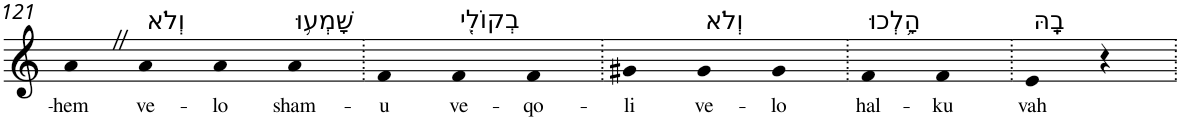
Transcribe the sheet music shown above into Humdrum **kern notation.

**kern	**text
*part1	*part1
*staff1	*staff1
*I"Piano	*
*I'Pno	*
!!LO:PB:g=z
*clefG2	*
*k[]	*
=121	=121
!	!LO:LY:b
4aZ	-hem
!LO:TX:a:t=וְלֹא	!
!	!LO:LY:b
4a	ve-
!	!LO:LY:b
4a	-lo
!LO:TX:a:t=שָׁמְע֥וּ	!
!	!LO:LY:b
4a	sham-
=122.	=122.
!	!LO:LY:b
4f	-u
!LO:TX:a:t=בְקוֹלִ֖י	!
!	!LO:LY:b
4f	ve-
!	!LO:LY:b
4f	-qo-
=123.	=123.
!	!LO:LY:b
4g#X	-li
!LO:TX:a:t=וְלֹא	!
!	!LO:LY:b
4g#	ve-
!	!LO:LY:b
4g#	-lo
=124.	=124.
!LO:TX:a:t=הָ֥לְכוּ	!
!	!LO:LY:b
4f	hal-
!	!LO:LY:b
4f	-ku
=125.	=125.
!LO:TX:a:t=בָֽהּ	!
!	!LO:LY:b
4e	vah
4r	.
=.	=.
*-	*-
